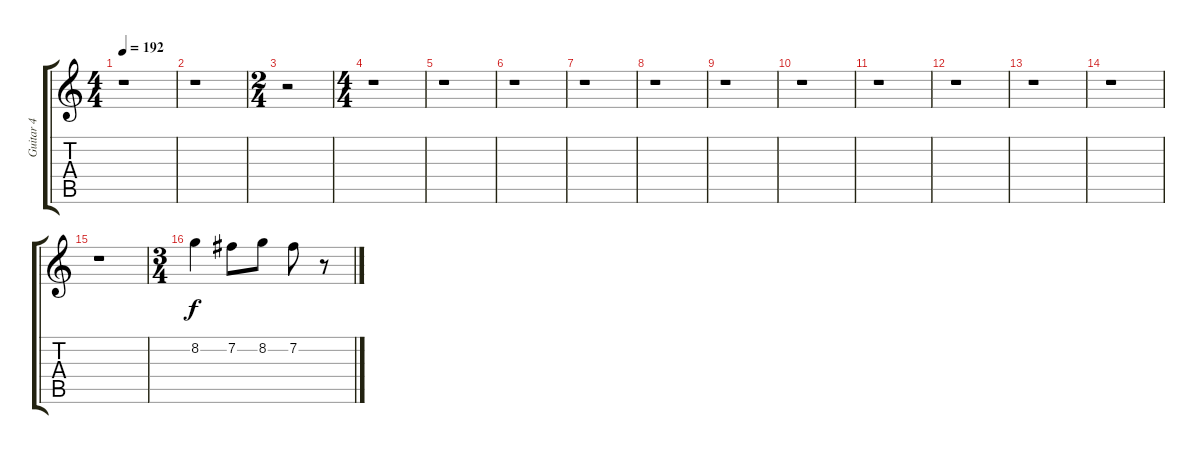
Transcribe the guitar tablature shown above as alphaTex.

\track ("Guitar 4" "Guitar 4") {instrument electricguitarjazz}
\staff {score tabs}
\tuning (E4 B3 G3 D3 A2 E2) {hide}
\ts (4 4)
\tempo 192
\clef g2
\ks c
r.1{dy f} |
r.1 |
\ts (2 4)
r.2 |
\ts (4 4)
r.1 |
r.1 |
r.1 |
r.1 |
r.1 |
r.1 |
r.1 |
r.1 |
r.1 |
r.1 |
r.1 |
r.1 |
\ts (3 4)
8.2.4 7.2.8 8.2.8 7.2.8 r.8
